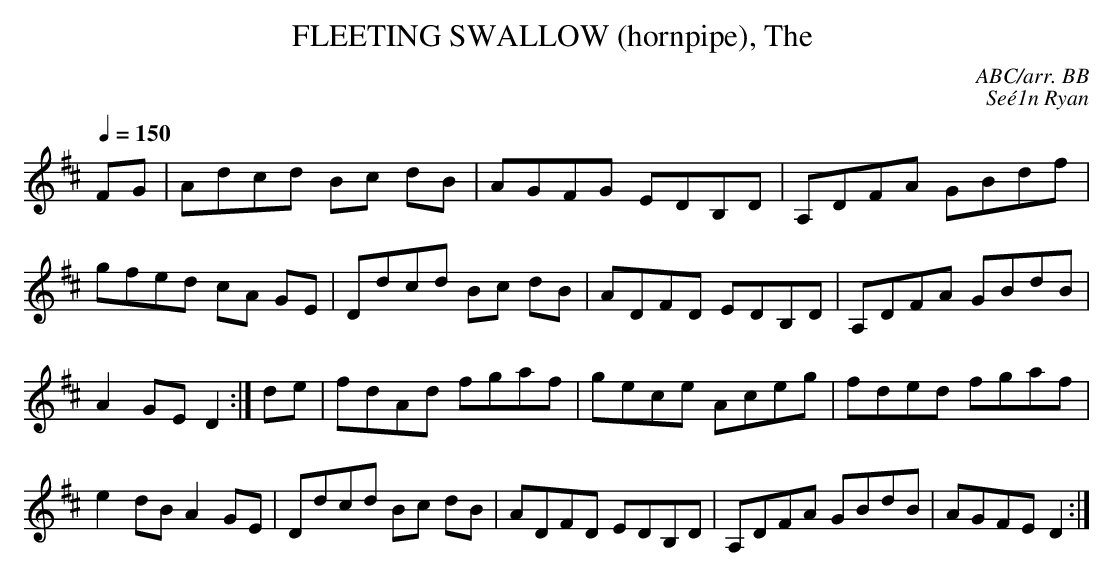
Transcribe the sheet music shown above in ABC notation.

X:1
T:FLEETING SWALLOW (hornpipe), The \
C:ABC/arr. BB\
C:Se\'e1n Ryan\
Q:1/4=150\
L:1/8\
M:C|\
K:D\
FG|Adcd Bc dB|AGFG EDB,D|A,DFA GBdf|gfed cA GE|\
Ddcd Bc dB|ADFD EDB,D|A,DFA GBdB|A2 GE D2:|\
de|fdAd fgaf|gece Aceg|fded fgaf|e2 dB A2 GE|\
Ddcd Bc dB|ADFD EDB,D|A,DFA GBdB|AGFE D2:|\
\
\
